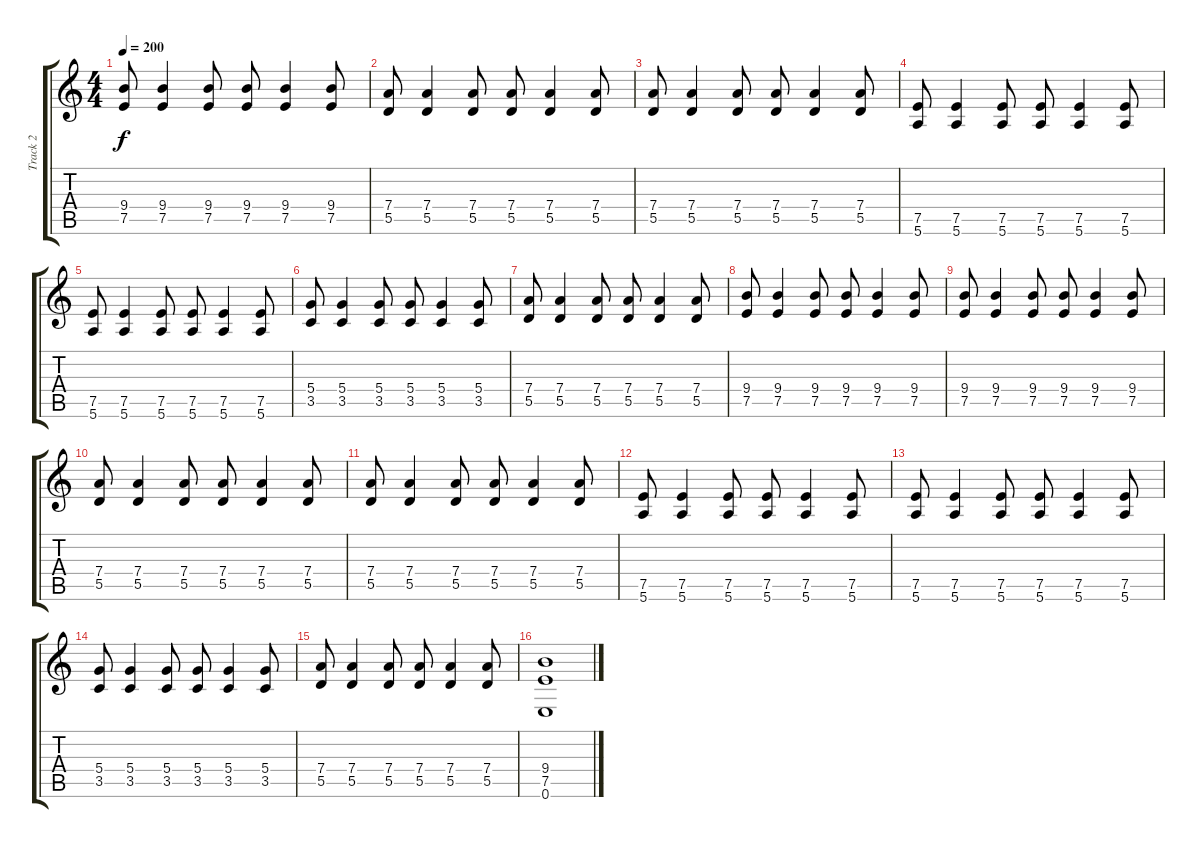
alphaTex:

\track ("Track 2" "Track 2") {instrument distortionguitar}
\staff {score tabs}
\tuning (E4 B3 G3 D3 A2 E2) {hide}
\ts (4 4)
\tempo 200
\clef g2
\ks c
(9.4 7.5).8{dy f} (9.4 7.5).4 (9.4 7.5).8 (9.4 7.5).8 (9.4 7.5).4 (9.4 7.5).8 |
(7.4 5.5).8 (7.4 5.5).4 (7.4 5.5).8 (7.4 5.5).8 (7.4 5.5).4 (7.4 5.5).8 |
(7.4 5.5).8 (7.4 5.5).4 (7.4 5.5).8 (7.4 5.5).8 (7.4 5.5).4 (7.4 5.5).8 |
(7.5 5.6).8 (7.5 5.6).4 (7.5 5.6).8 (7.5 5.6).8 (7.5 5.6).4 (7.5 5.6).8 |
(7.5 5.6).8 (7.5 5.6).4 (7.5 5.6).8 (7.5 5.6).8 (7.5 5.6).4 (7.5 5.6).8 |
(5.4 3.5).8 (5.4 3.5).4 (5.4 3.5).8 (5.4 3.5).8 (5.4 3.5).4 (5.4 3.5).8 |
(7.4 5.5).8 (7.4 5.5).4 (7.4 5.5).8 (7.4 5.5).8 (7.4 5.5).4 (7.4 5.5).8 |
(9.4 7.5).8 (9.4 7.5).4 (9.4 7.5).8 (9.4 7.5).8 (9.4 7.5).4 (9.4 7.5).8 |
(9.4 7.5).8 (9.4 7.5).4 (9.4 7.5).8 (9.4 7.5).8 (9.4 7.5).4 (9.4 7.5).8 |
(7.4 5.5).8 (7.4 5.5).4 (7.4 5.5).8 (7.4 5.5).8 (7.4 5.5).4 (7.4 5.5).8 |
(7.4 5.5).8 (7.4 5.5).4 (7.4 5.5).8 (7.4 5.5).8 (7.4 5.5).4 (7.4 5.5).8 |
(7.5 5.6).8 (7.5 5.6).4 (7.5 5.6).8 (7.5 5.6).8 (7.5 5.6).4 (7.5 5.6).8 |
(7.5 5.6).8 (7.5 5.6).4 (7.5 5.6).8 (7.5 5.6).8 (7.5 5.6).4 (7.5 5.6).8 |
(5.4 3.5).8 (5.4 3.5).4 (5.4 3.5).8 (5.4 3.5).8 (5.4 3.5).4 (5.4 3.5).8 |
(7.4 5.5).8 (7.4 5.5).4 (7.4 5.5).8 (7.4 5.5).8 (7.4 5.5).4 (7.4 5.5).8 |
(9.4 7.5 0.6).1
